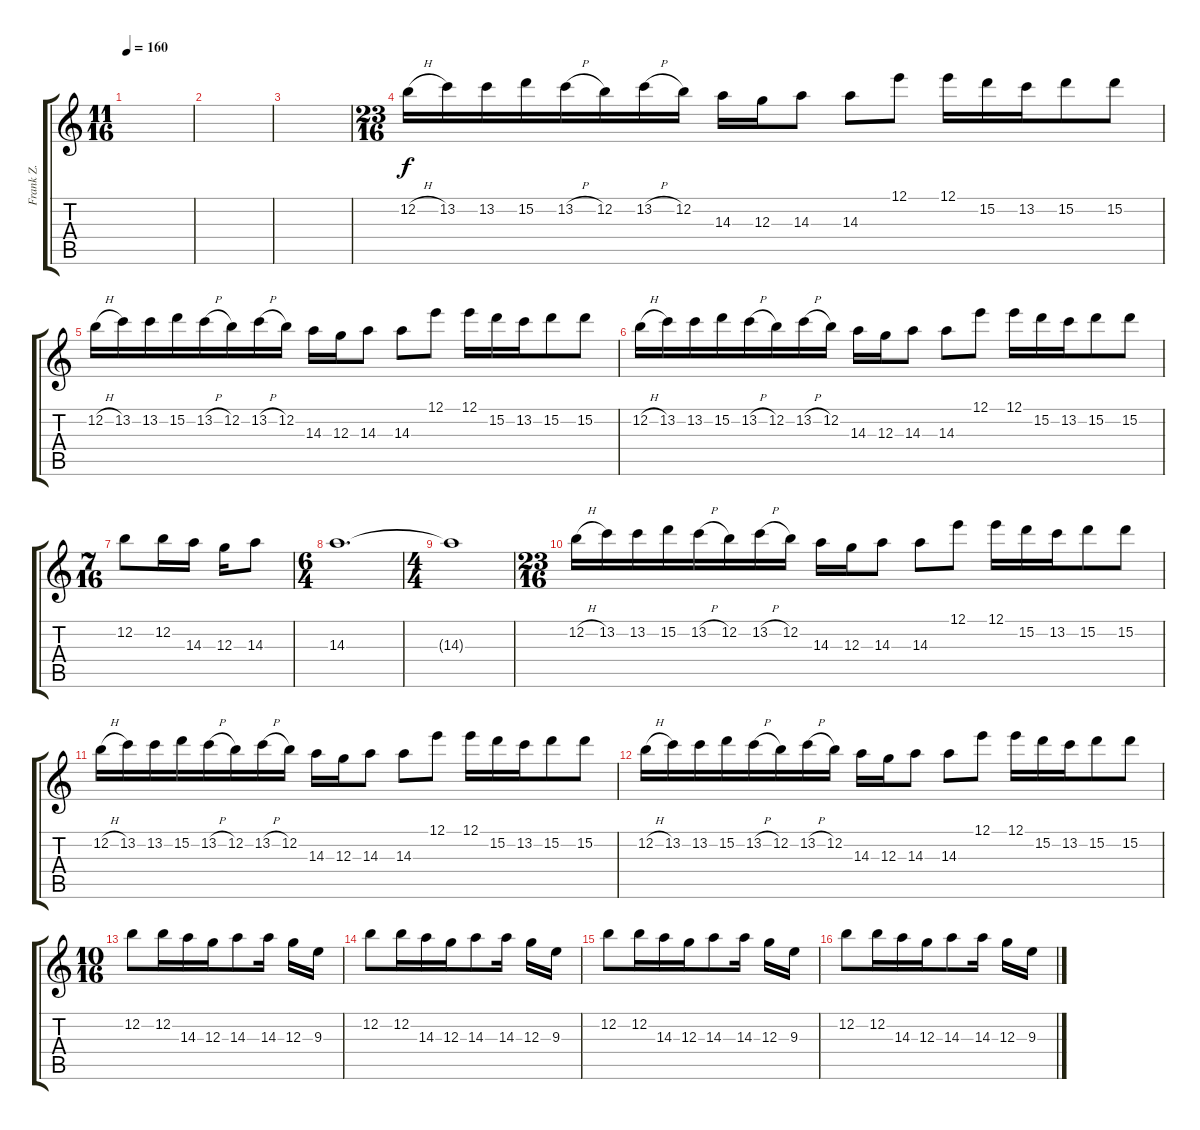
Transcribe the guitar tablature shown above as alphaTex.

\track ("Frank Z." "Frank Z.") {instrument overdrivenguitar}
\staff {score tabs}
\tuning (E4 B3 G3 D3 A2 E2) {hide}
\ts (11 16)
\tempo 160
\clef g2
\ks c
|
|
|
\ts (23 16)
12.2{h}.16{beam merge} 13.2.16 13.2.16{beam merge} 15.2.16{beam merge} 13.2{h}.16 12.2.16 13.2{h}.16{beam merge} 12.2.16 14.3.16 12.3.16 14.3.8 14.3.8{beam merge} 12.1.8 12.1.16 15.2.16{beam merge} 13.2.16 15.2.8{beam merge} 15.2.8 |
12.2{h}.16{beam merge} 13.2.16 13.2.16{beam merge} 15.2.16{beam merge} 13.2{h}.16 12.2.16 13.2{h}.16{beam merge} 12.2.16 14.3.16 12.3.16 14.3.8 14.3.8{beam merge} 12.1.8 12.1.16 15.2.16{beam merge} 13.2.16 15.2.8{beam merge} 15.2.8 |
12.2{h}.16{beam merge} 13.2.16 13.2.16{beam merge} 15.2.16{beam merge} 13.2{h}.16 12.2.16 13.2{h}.16{beam merge} 12.2.16 14.3.16 12.3.16 14.3.8 14.3.8{beam merge} 12.1.8 12.1.16 15.2.16{beam merge} 13.2.16 15.2.8{beam merge} 15.2.8 |
\ts (7 16)
12.2.8 12.2.16 14.3.16 12.3.16 14.3.8 |
\ts (6 4)
14.3.1{d} |
\ts (4 4)
14.3{t}.1 |
\ts (23 16)
12.2{h}.16{beam merge} 13.2.16 13.2.16{beam merge} 15.2.16{beam merge} 13.2{h}.16 12.2.16 13.2{h}.16{beam merge} 12.2.16 14.3.16 12.3.16 14.3.8 14.3.8{beam merge} 12.1.8 12.1.16 15.2.16{beam merge} 13.2.16 15.2.8{beam merge} 15.2.8 |
12.2{h}.16{beam merge} 13.2.16 13.2.16{beam merge} 15.2.16{beam merge} 13.2{h}.16 12.2.16 13.2{h}.16{beam merge} 12.2.16 14.3.16 12.3.16 14.3.8 14.3.8{beam merge} 12.1.8 12.1.16 15.2.16{beam merge} 13.2.16 15.2.8{beam merge} 15.2.8 |
12.2{h}.16{beam merge} 13.2.16 13.2.16{beam merge} 15.2.16{beam merge} 13.2{h}.16 12.2.16 13.2{h}.16{beam merge} 12.2.16 14.3.16 12.3.16 14.3.8 14.3.8{beam merge} 12.1.8 12.1.16 15.2.16{beam merge} 13.2.16 15.2.8{beam merge} 15.2.8 |
\ts (10 16)
12.2.8 12.2.16 14.3.16{beam merge} 12.3.16{beam merge} 14.3.8 14.3.16 12.3.16{beam merge} 9.3.16 |
12.2.8 12.2.16 14.3.16{beam merge} 12.3.16{beam merge} 14.3.8 14.3.16 12.3.16{beam merge} 9.3.16 |
12.2.8 12.2.16 14.3.16{beam merge} 12.3.16{beam merge} 14.3.8 14.3.16 12.3.16{beam merge} 9.3.16 |
12.2.8 12.2.16 14.3.16{beam merge} 12.3.16{beam merge} 14.3.8 14.3.16 12.3.16{beam merge} 9.3.16
